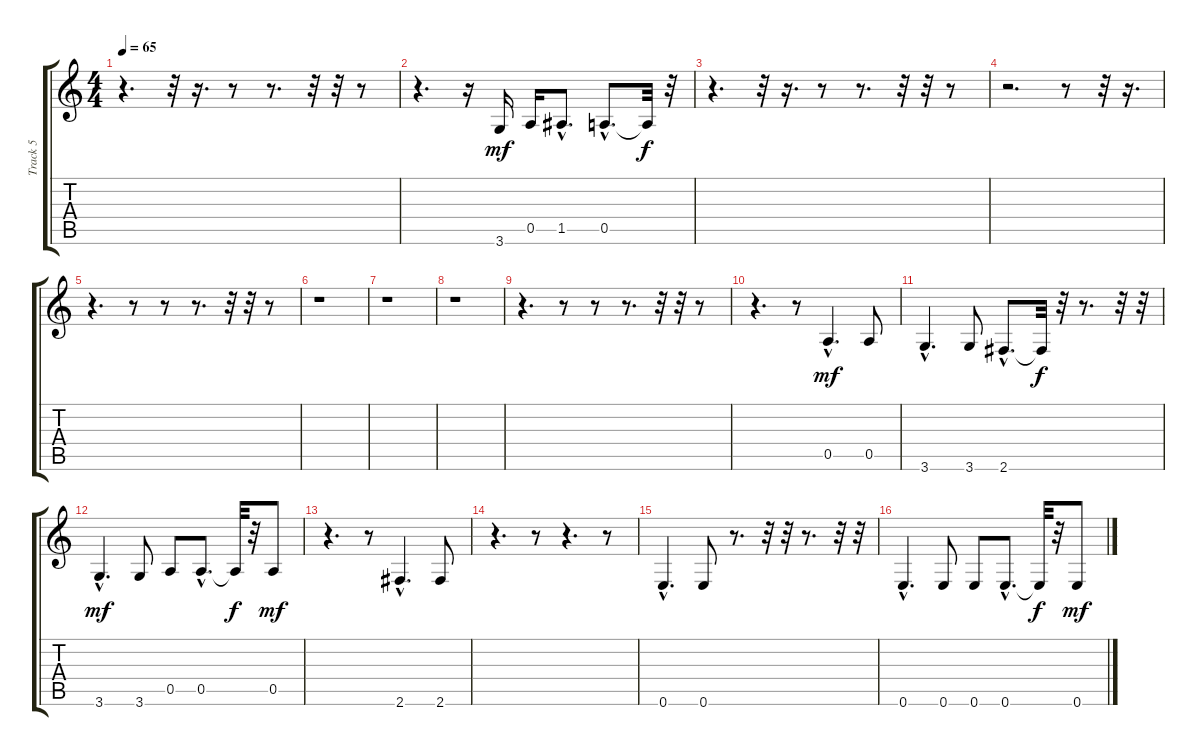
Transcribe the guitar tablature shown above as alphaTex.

\track ("Track 5" "Track 5") {instrument electricbassfinger}
\staff {score tabs}
\tuning (E4 B3 G3 D3 A2 E2) {hide}
\ts (4 4)
\tempo 65
\clef g2
\ks c
r.4{d dy mf} r.32 r.16{d} r.8 r.8{d} r.32 r.32 r.8 |
r.4{d} r.16 3.6.16 0.5.16 1.5{hac}.8{d} 0.5{hac}.8{d} 0.5{t}.32{dy f} r.32 |
r.4{d} r.32 r.16{d} r.8 r.8{d} r.32 r.32 r.8 |
r.2{d} r.8 r.32 r.16{d} |
r.4{d} r.8 r.8 r.8{d} r.32 r.32 r.8 |
r.1 |
r.1 |
r.1 |
r.4{d} r.8 r.8 r.8{d} r.32 r.32 r.8 |
r.4{d} r.8 0.5{hac}.4{d dy mf} 0.5.8 |
3.6{hac}.4{d} 3.6.8 2.6{hac}.8{d} 2.6{t}.32{dy f} r.32 r.8{d} r.32 r.32 |
3.6{hac}.4{d dy mf} 3.6.8 0.5.8 0.5{hac}.8{d} 0.5{t}.32{dy f} r.32 0.5.8{dy mf} |
r.4{d} r.8 2.6{hac}.4{d} 2.6.8 |
r.4{d} r.8 r.4{d} r.8 |
0.6{hac}.4{d} 0.6.8 r.8{d} r.32 r.32 r.8{d} r.32 r.32 |
0.6{hac}.4{d} 0.6.8 0.6.8 0.6{hac}.8{d} 0.6{t}.32{dy f} r.32 0.6.8{dy mf}
